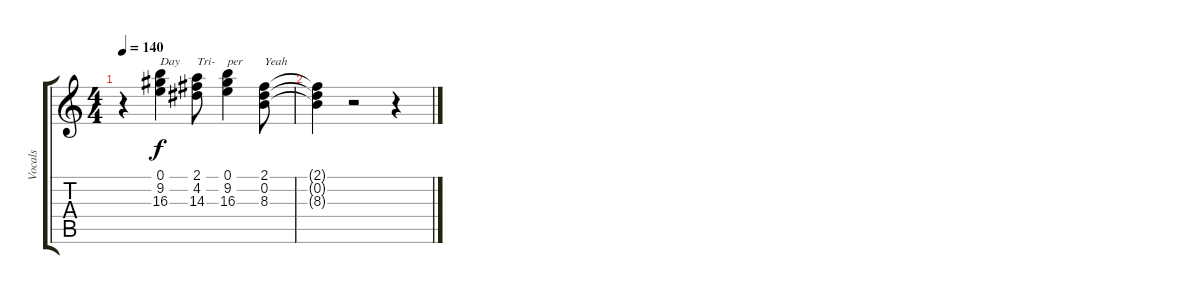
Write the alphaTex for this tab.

\track ("Vocals" "Vocals") {instrument electricguitarclean}
\staff {score tabs}
\tuning (E4 B3 G3 D3 A2 E2) {hide}
\ts (4 4)
\tempo 140
\clef g2
\ks c
r.4{dy f} (0.1 9.2 16.3).4{txt "Day"} (2.1 4.2 14.3).8{txt "Tri-"} (0.1 9.2 16.3).4{txt "per"} (2.1 0.2 8.3).8{txt "Yeah"} |
(2.1{t} 0.2{t} 8.3{t}).4 r.2 r.4
